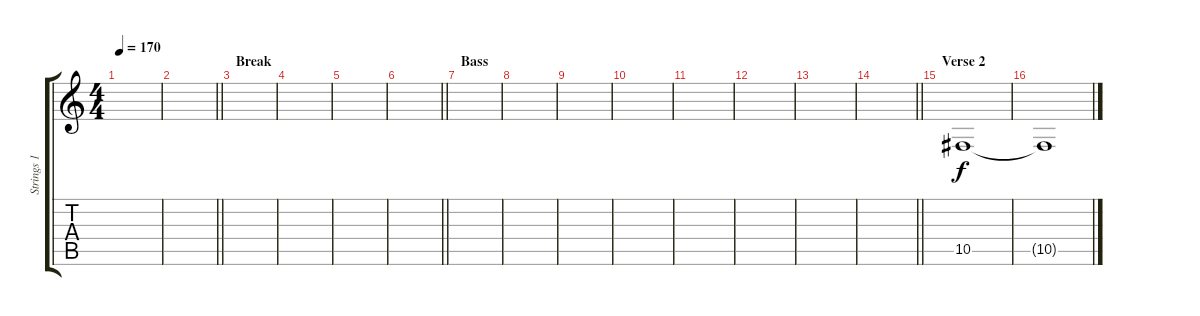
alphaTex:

\track ("Strings 1" "Strings 1") {instrument stringensemble1}
\staff {score tabs}
\tuning (Eb4 Bb3 Gb3 Db3 Ab2 Eb2) {hide}
\ts (4 4)
\tempo 170
\clef g2
\ks c
|
\barLineRight lightlight
|
\section ("" "Break")
|
|
|
\barLineRight lightlight
|
\section ("" "Bass")
|
|
|
|
|
|
|
\barLineRight lightlight
|
\section ("" "Verse 2")
10.5.1 |
10.5{t}.1
